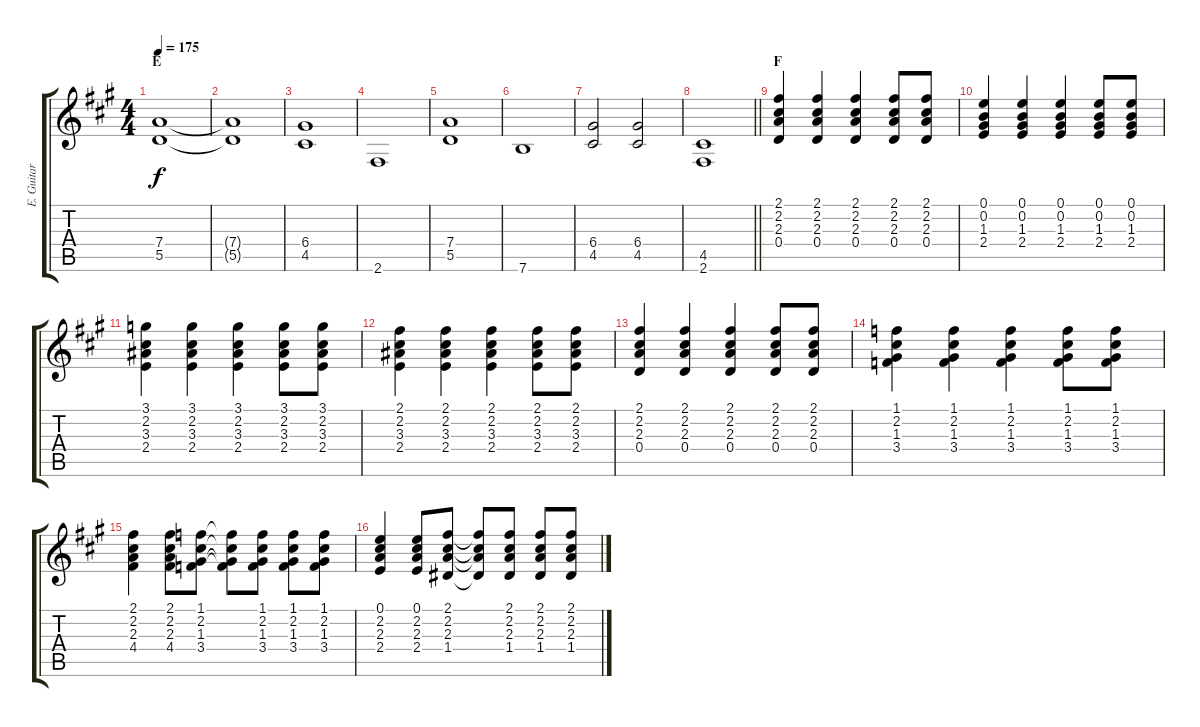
\track ("E. Guitar III" "E. Guitar ") {instrument overdrivenguitar}
\staff {score tabs}
\tuning (E4 B3 G3 D3 A2 E2) {hide}
\ts (4 4)
\section ("" "E")
\tempo 175
\clef g2
\ks a
(7.4 5.5).1{dy f} |
(7.4{t} 5.5{t}).1 |
(6.4 4.5).1 |
2.6.1 |
(7.4 5.5).1 |
7.6.1 |
(6.4 4.5).2 (6.4 4.5).2 |
\barLineRight lightlight
(4.5 2.6).1 |
\section ("" "F")
(2.1 2.2 2.3 0.4).4 (2.1 2.2 2.3 0.4).4 (2.1 2.2 2.3 0.4).4 (2.1 2.2 2.3 0.4).8 (2.1 2.2 2.3 0.4).8 |
(0.1 0.2 1.3 2.4).4 (0.1 0.2 1.3 2.4).4 (0.1 0.2 1.3 2.4).4 (0.1 0.2 1.3 2.4).8 (0.1 0.2 1.3 2.4).8 |
(3.1 2.2 3.3 2.4).4 (3.1 2.2 3.3 2.4).4 (3.1 2.2 3.3 2.4).4 (3.1 2.2 3.3 2.4).8 (3.1 2.2 3.3 2.4).8 |
(2.1 2.2 3.3 2.4).4 (2.1 2.2 3.3 2.4).4 (2.1 2.2 3.3 2.4).4 (2.1 2.2 3.3 2.4).8 (2.1 2.2 3.3 2.4).8 |
(2.1 2.2 2.3 0.4).4 (2.1 2.2 2.3 0.4).4 (2.1 2.2 2.3 0.4).4 (2.1 2.2 2.3 0.4).8 (2.1 2.2 2.3 0.4).8 |
(1.1 2.2 1.3 3.4).4 (1.1 2.2 1.3 3.4).4 (1.1 2.2 1.3 3.4).4 (1.1 2.2 1.3 3.4).8 (1.1 2.2 1.3 3.4).8 |
(2.1 2.2 2.3 4.4).4 (2.1 2.2 2.3 4.4).8 (1.1 2.2 1.3 3.4).8 (1.1{t} 2.2{t} 1.3{t} 3.4{t}).8 (1.1 2.2 1.3 3.4).8 (1.1 2.2 1.3 3.4).8 (1.1 2.2 1.3 3.4).8 |
(0.1 2.2 2.3 2.4).4 (0.1 2.2 2.3 2.4).8 (2.1 2.2 2.3 1.4).8 (2.1{t} 2.2{t} 2.3{t} 1.4{t}).8 (2.1 2.2 2.3 1.4).8 (2.1 2.2 2.3 1.4).8 (2.1 2.2 2.3 1.4).8
